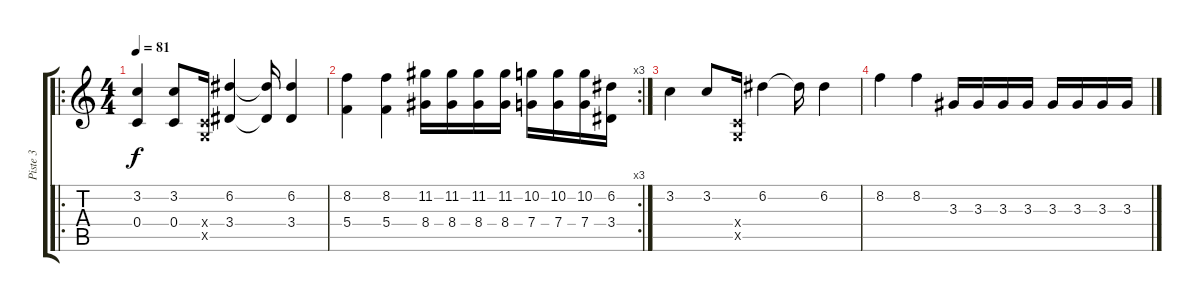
\track ("Piste 3" "Piste 3") {instrument distortionguitar}
\staff {score tabs}
\tuning (D4 A3 F3 C3 G2 C2) {hide}
\ro
\ts (4 4)
\tempo 81
\clef g2
\ks c
(3.2 0.4).4{dy f instrument distortionguitar} (3.2 0.4).8 (0.4{x} 0.5{x}).16 (6.2 3.4).4 (6.2{t} 3.4{t}).16 (6.2 3.4).4 |
\rc 3
(8.2 5.4).4 (8.2 5.4).4 (11.2 8.4).16 (11.2 8.4).16 (11.2 8.4).16 (11.2 8.4).16 (10.2 7.4).16 (10.2 7.4).16 (10.2 7.4).16 (6.2 3.4).16 |
3.2.4{instrument distortionguitar} 3.2.8 (0.4{x} 0.5{x}).16 6.2.4 6.2{t}.16 6.2.4 |
8.2.4 8.2.4 3.3.16 3.3.16 3.3.16 3.3.16 3.3.16 3.3.16 3.3.16 3.3.16
